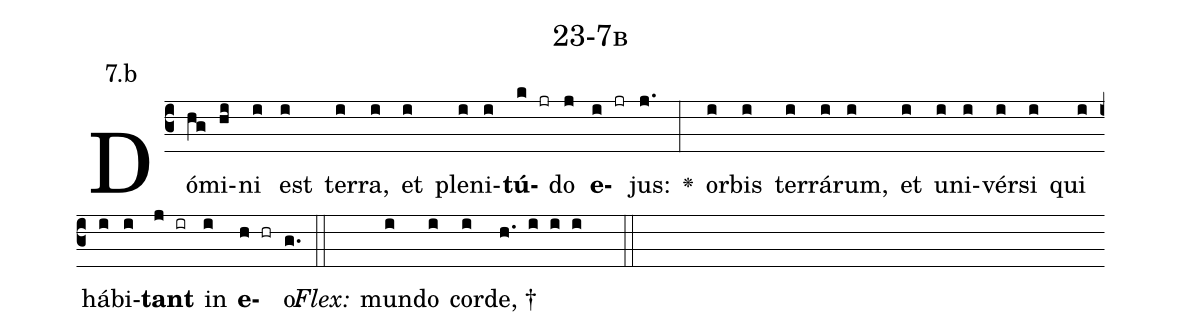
name: 23-7b;
annotation: 7.b;
%%
(c3)Dó(hg)mi(hi)ni(i) est(i) ter(i)ra,(i) et(i) ple(i)ni(i)<b>tú</b>(k jr)do(j) <b>e</b>(i jr)jus:(j.) <v>\greheightstar</v>(:) or(i)bis(i) ter(i)rá(i)rum,(i) et(i) u(i)ni(i)vér(i)si(i) qui(i) há(i)bi(i)<b>tant</b>(j ir) in(i) <b>e</b>(h hr)o.(g.) (::)
<i>Flex:</i>()  mun(i)do(i) cor(i)de, †(h. i i i  ::)

%E(i) u(i) o(j) u(i) a(h) e.(g.) (::)
